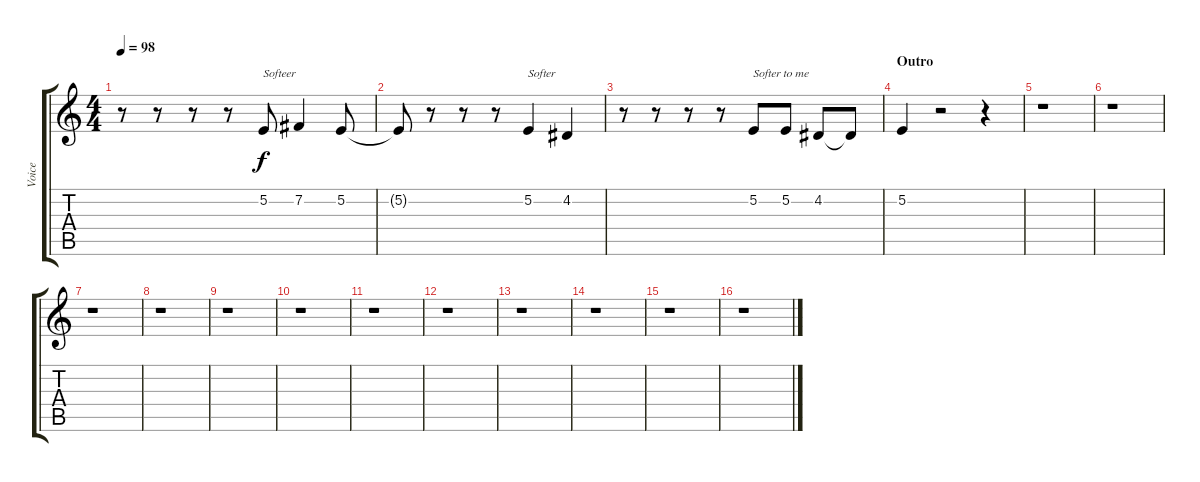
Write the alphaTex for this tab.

\track ("Voice" "Voice") {instrument englishhorn}
\staff {score tabs}
\tuning (E4 B3 G3 D3 A2 E2) {hide}
\ts (4 4)
\tempo 98
\clef g2
\ks c
r.8{dy f} r.8 r.8 r.8 5.2.8{txt "Softeer"} 7.2.4 5.2.8 |
5.2{t}.8 r.8 r.8 r.8 5.2.4{txt "Softer"} 4.2.4 |
r.8 r.8 r.8 r.8 5.2.8{txt "Softer to me"} 5.2.8 4.2.8 4.2{t}.8 |
\section ("" "Outro")
5.2.4 r.2 r.4 |
r.1 |
r.1 |
r.1 |
r.1 |
r.1 |
r.1 |
r.1 |
r.1 |
r.1 |
r.1 |
r.1 |
r.1
